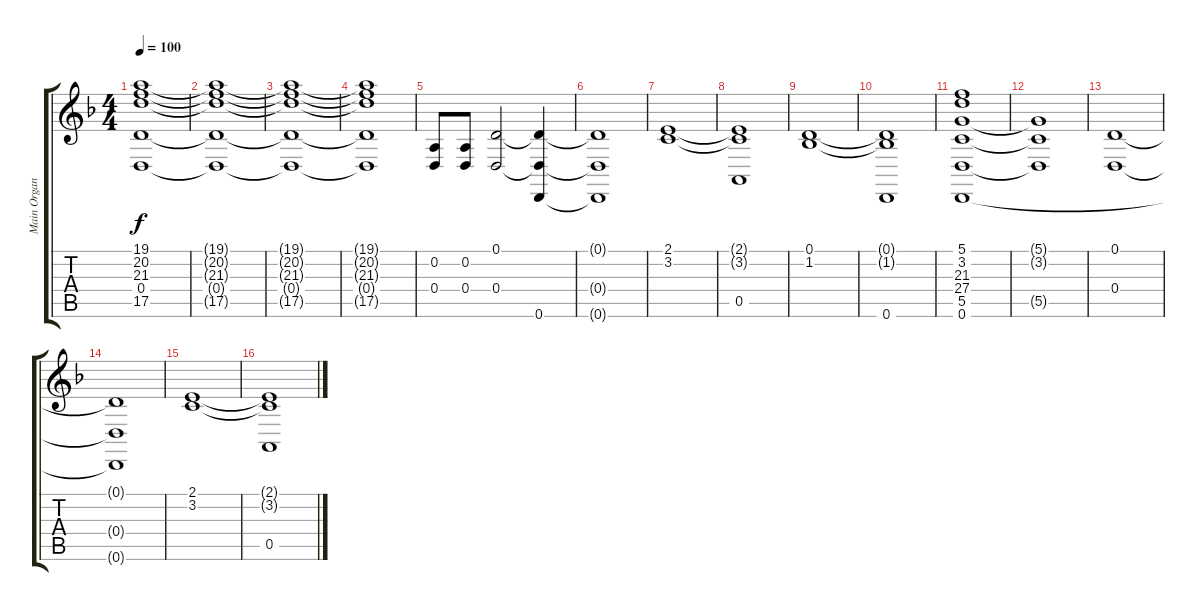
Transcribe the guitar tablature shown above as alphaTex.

\track ("Main Organ" "Main Organ") {instrument rockorgan}
\staff {score tabs}
\tuning (D4 A3 F3 D3 A2 D2) {hide}
\ts (4 4)
\tempo 100
\clef g2
\ks dminor
(19.1 20.2 21.3 0.4 17.5).1{dy f} |
(19.1{t} 20.2{t} 21.3{t} 0.4{t} 17.5{t}).1 |
(19.1{t} 20.2{t} 21.3{t} 0.4{t} 17.5{t}).1 |
(19.1{t} 20.2{t} 21.3{t} 0.4{t} 17.5{t}).1 |
(0.2 0.4).8 (0.2 0.4).8 (0.1 0.4).2 (0.1{t} 0.4{t} 0.6).4 |
(0.1{t} 0.4{t} 0.6{t}).1 |
(2.1 3.2).1 |
(2.1{t} 3.2{t} 0.5).1 |
(0.1 1.2).1 |
(0.1{t} 1.2{t} 0.6).1 |
(5.1 3.2 21.3 27.4 5.5 0.6).1 |
(5.1{t} 3.2{t} 5.5{t}).1 |
(0.1 0.4).1 |
(0.1{t} 0.4{t} 0.6{t}).1 |
(2.1 3.2).1 |
(2.1{t} 3.2{t} 0.5).1
